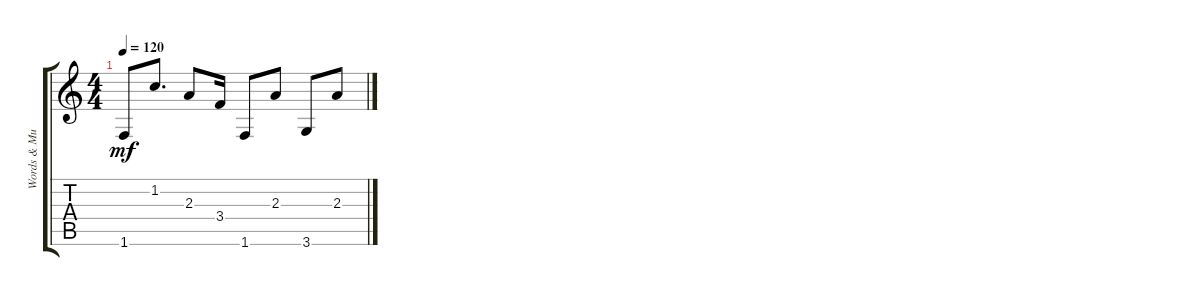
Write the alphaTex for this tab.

\track ("Words & Music By James Blunt and Ryan T" "Words & Mu") {instrument electricguitarclean}
\staff {score tabs}
\tuning (E4 B3 G3 D3 A2 E2) {hide}
\ts (4 4)
\tempo 120
\clef g2
\ks c
1.6.8{dy mf} 1.2.8{d} 2.3.8 3.4.16 1.6.8 2.3.8 3.6.8 2.3.8
